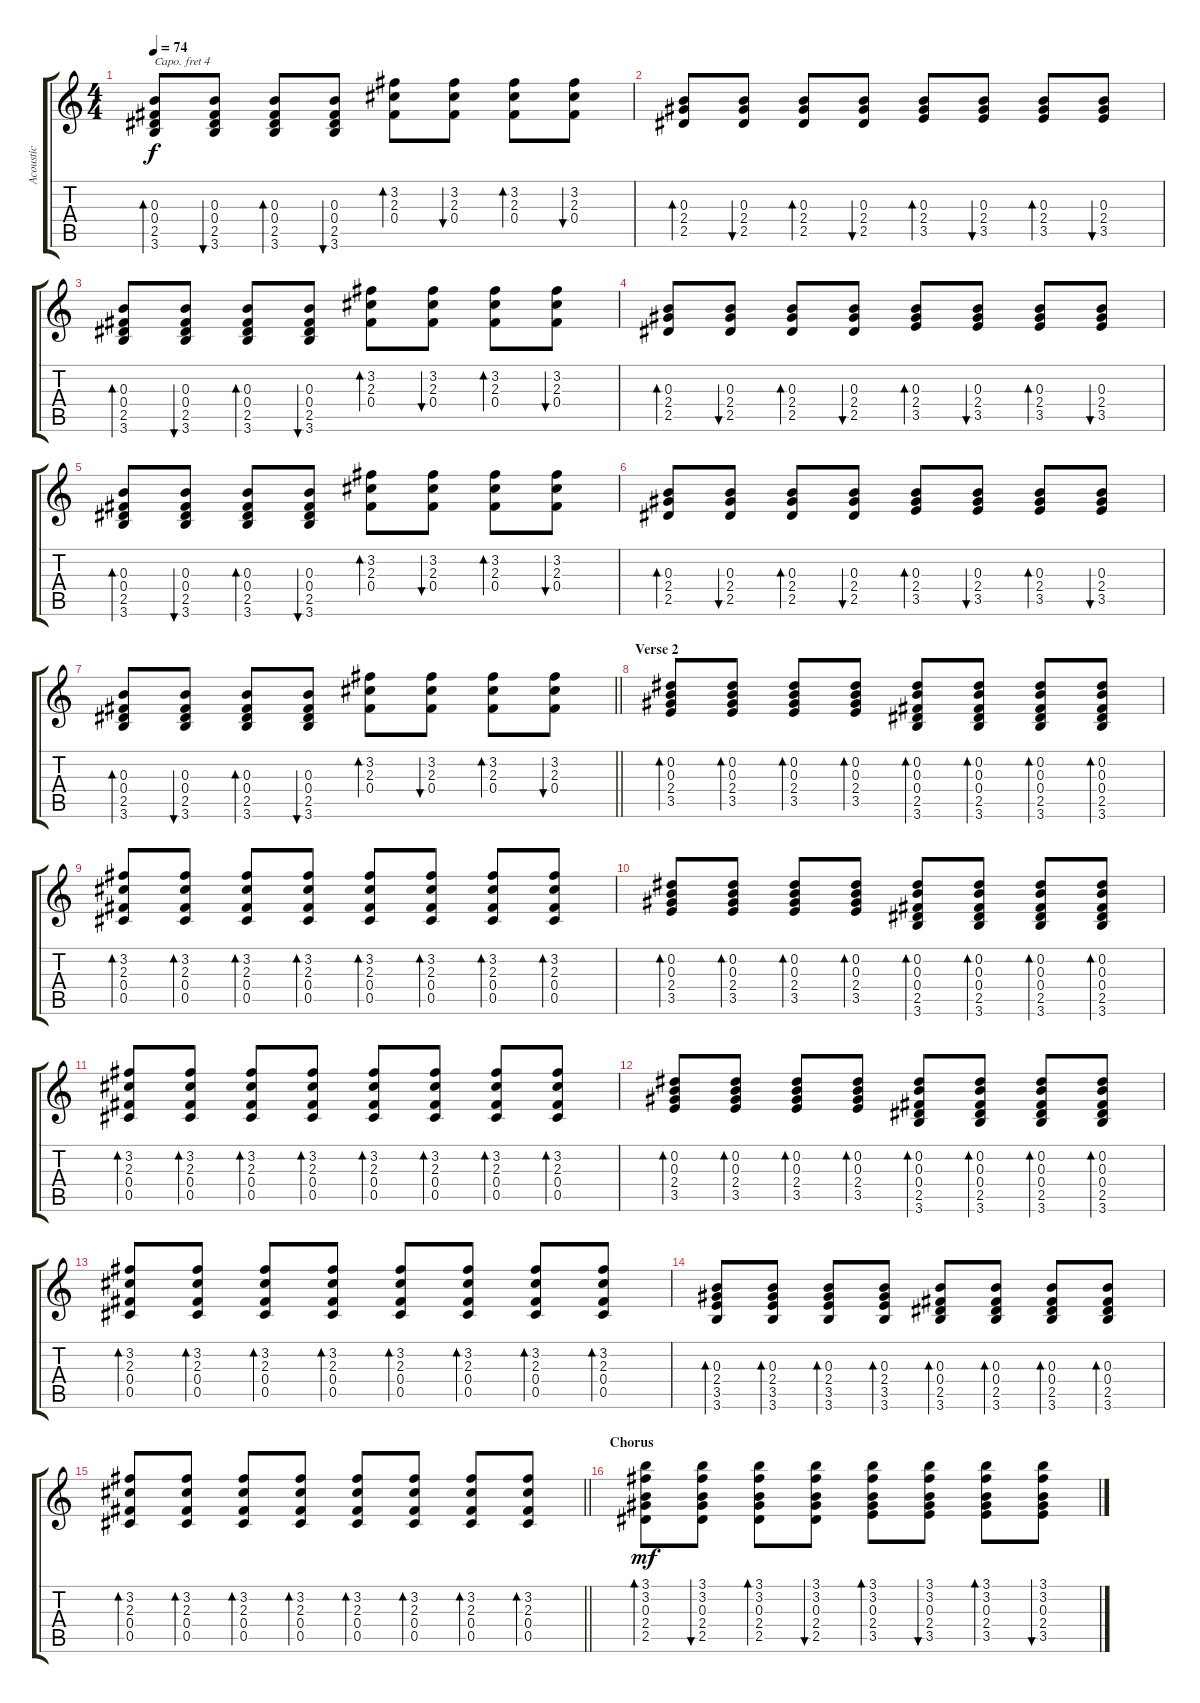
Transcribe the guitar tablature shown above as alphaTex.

\track ("Acoustic" "Acoustic") {instrument acousticguitarsteel}
\staff {score tabs}
\capo 4
\tuning (E4 B3 G3 D3 A2 E2) {hide}
\ts (4 4)
\tempo 74
\clef g2
\ks c
(0.3 0.4 2.5 3.6).8{bd 30 dy f} (0.3 0.4 2.5 3.6).8{bu 30} (0.3 0.4 2.5 3.6).8{bd 30} (0.3 0.4 2.5 3.6).8{bu 30} (3.2 2.3 0.4).8{bd 30} (3.2 2.3 0.4).8{bu 30} (3.2 2.3 0.4).8{bd 30} (3.2 2.3 0.4).8{bu 30} |
(0.3 2.4 2.5).8{bd 30} (0.3 2.4 2.5).8{bu 30} (0.3 2.4 2.5).8{bd 30} (0.3 2.4 2.5).8{bu 30} (0.3 2.4 3.5).8{bd 30} (0.3 2.4 3.5).8{bu 30} (0.3 2.4 3.5).8{bd 30} (0.3 2.4 3.5).8{bu 30} |
(0.3 0.4 2.5 3.6).8{bd 30} (0.3 0.4 2.5 3.6).8{bu 30} (0.3 0.4 2.5 3.6).8{bd 30} (0.3 0.4 2.5 3.6).8{bu 30} (3.2 2.3 0.4).8{bd 30} (3.2 2.3 0.4).8{bu 30} (3.2 2.3 0.4).8{bd 30} (3.2 2.3 0.4).8{bu 30} |
(0.3 2.4 2.5).8{bd 30} (0.3 2.4 2.5).8{bu 30} (0.3 2.4 2.5).8{bd 30} (0.3 2.4 2.5).8{bu 30} (0.3 2.4 3.5).8{bd 30} (0.3 2.4 3.5).8{bu 30} (0.3 2.4 3.5).8{bd 30} (0.3 2.4 3.5).8{bu 30} |
(0.3 0.4 2.5 3.6).8{bd 30} (0.3 0.4 2.5 3.6).8{bu 30} (0.3 0.4 2.5 3.6).8{bd 30} (0.3 0.4 2.5 3.6).8{bu 30} (3.2 2.3 0.4).8{bd 30} (3.2 2.3 0.4).8{bu 30} (3.2 2.3 0.4).8{bd 30} (3.2 2.3 0.4).8{bu 30} |
(0.3 2.4 2.5).8{bd 30} (0.3 2.4 2.5).8{bu 30} (0.3 2.4 2.5).8{bd 30} (0.3 2.4 2.5).8{bu 30} (0.3 2.4 3.5).8{bd 30} (0.3 2.4 3.5).8{bu 30} (0.3 2.4 3.5).8{bd 30} (0.3 2.4 3.5).8{bu 30} |
\barLineRight lightlight
(0.3 0.4 2.5 3.6).8{bd 30} (0.3 0.4 2.5 3.6).8{bu 30} (0.3 0.4 2.5 3.6).8{bd 30} (0.3 0.4 2.5 3.6).8{bu 30} (3.2 2.3 0.4).8{bd 30} (3.2 2.3 0.4).8{bu 30} (3.2 2.3 0.4).8{bd 30} (3.2 2.3 0.4).8{bu 30} |
\section ("" "Verse 2")
(0.2 0.3 2.4 3.5).8{bd 30} (0.2 0.3 2.4 3.5).8{bd 30} (0.2 0.3 2.4 3.5).8{bd 30} (0.2 0.3 2.4 3.5).8{bd 30} (0.2 0.3 0.4 2.5 3.6).8{bd 30} (0.2 0.3 0.4 2.5 3.6).8{bd 30} (0.2 0.3 0.4 2.5 3.6).8{bd 30} (0.2 0.3 0.4 2.5 3.6).8{bd 30} |
(3.2 2.3 0.4 0.5).8{bd 30} (3.2 2.3 0.4 0.5).8{bd 30} (3.2 2.3 0.4 0.5).8{bd 30} (3.2 2.3 0.4 0.5).8{bd 30} (3.2 2.3 0.4 0.5).8{bd 30} (3.2 2.3 0.4 0.5).8{bd 30} (3.2 2.3 0.4 0.5).8{bd 30} (3.2 2.3 0.4 0.5).8{bd 30} |
(0.2 0.3 2.4 3.5).8{bd 30} (0.2 0.3 2.4 3.5).8{bd 30} (0.2 0.3 2.4 3.5).8{bd 30} (0.2 0.3 2.4 3.5).8{bd 30} (0.2 0.3 0.4 2.5 3.6).8{bd 30} (0.2 0.3 0.4 2.5 3.6).8{bd 30} (0.2 0.3 0.4 2.5 3.6).8{bd 30} (0.2 0.3 0.4 2.5 3.6).8{bd 30} |
(3.2 2.3 0.4 0.5).8{bd 30} (3.2 2.3 0.4 0.5).8{bd 30} (3.2 2.3 0.4 0.5).8{bd 30} (3.2 2.3 0.4 0.5).8{bd 30} (3.2 2.3 0.4 0.5).8{bd 30} (3.2 2.3 0.4 0.5).8{bd 30} (3.2 2.3 0.4 0.5).8{bd 30} (3.2 2.3 0.4 0.5).8{bd 30} |
(0.2 0.3 2.4 3.5).8{bd 30} (0.2 0.3 2.4 3.5).8{bd 30} (0.2 0.3 2.4 3.5).8{bd 30} (0.2 0.3 2.4 3.5).8{bd 30} (0.2 0.3 0.4 2.5 3.6).8{bd 30} (0.2 0.3 0.4 2.5 3.6).8{bd 30} (0.2 0.3 0.4 2.5 3.6).8{bd 30} (0.2 0.3 0.4 2.5 3.6).8{bd 30} |
(3.2 2.3 0.4 0.5).8{bd 30} (3.2 2.3 0.4 0.5).8{bd 30} (3.2 2.3 0.4 0.5).8{bd 30} (3.2 2.3 0.4 0.5).8{bd 30} (3.2 2.3 0.4 0.5).8{bd 30} (3.2 2.3 0.4 0.5).8{bd 30} (3.2 2.3 0.4 0.5).8{bd 30} (3.2 2.3 0.4 0.5).8{bd 30} |
(0.3 2.4 3.5 3.6).8{bd 30} (0.3 2.4 3.5 3.6).8{bd 30} (0.3 2.4 3.5 3.6).8{bd 30} (0.3 2.4 3.5 3.6).8{bd 30} (0.3 0.4 2.5 3.6).8{bd 30} (0.3 0.4 2.5 3.6).8{bd 30} (0.3 0.4 2.5 3.6).8{bd 30} (0.3 0.4 2.5 3.6).8{bd 30} |
\barLineRight lightlight
(3.2 2.3 0.4 0.5).8{bd 30} (3.2 2.3 0.4 0.5).8{bd 30} (3.2 2.3 0.4 0.5).8{bd 30} (3.2 2.3 0.4 0.5).8{bd 30} (3.2 2.3 0.4 0.5).8{bd 30} (3.2 2.3 0.4 0.5).8{bd 30} (3.2 2.3 0.4 0.5).8{bd 30} (3.2 2.3 0.4 0.5).8{bd 30} |
\section ("" "Chorus")
(3.1 3.2 0.3 2.4 2.5).8{bd 30 dy mf} (3.1 3.2 0.3 2.4 2.5).8{bu 30} (3.1 3.2 0.3 2.4 2.5).8{bd 30} (3.1 3.2 0.3 2.4 2.5).8{bu 30} (3.1 3.2 0.3 2.4 3.5).8{bd 30} (3.1 3.2 0.3 2.4 3.5).8{bu 30} (3.1 3.2 0.3 2.4 3.5).8{bd 30} (3.1 3.2 0.3 2.4 3.5).8{bu 30}
